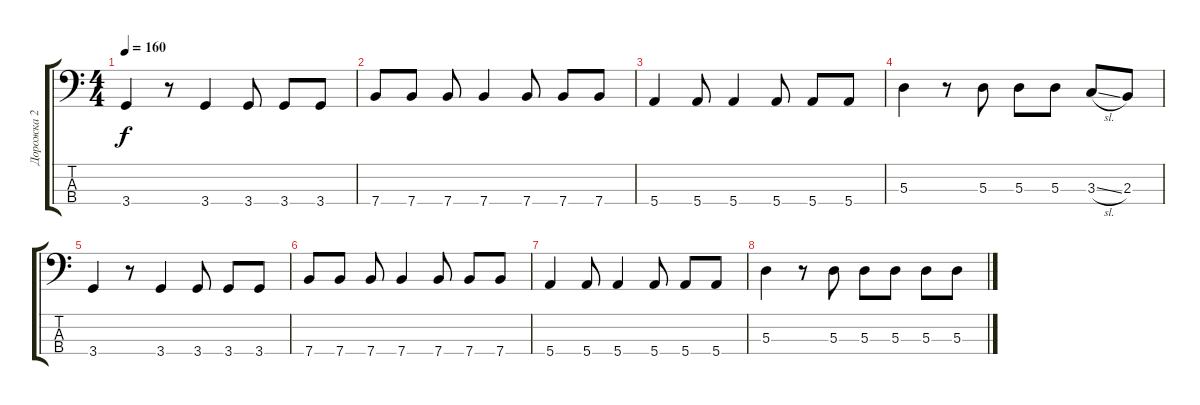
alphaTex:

\track ("Дорожка 2" "Дорожка 2") {instrument electricbasspick}
\staff {score tabs}
\tuning (G2 D2 A1 E1) {hide}
\ts (4 4)
\tempo 160
\clef f4
\ks c
3.4.4{dy f} r.8 3.4.4 3.4.8 3.4.8 3.4.8 |
7.4.8 7.4.8 7.4.8 7.4.4 7.4.8 7.4.8 7.4.8 |
5.4.4 5.4.8 5.4.4 5.4.8 5.4.8 5.4.8 |
5.3.4 r.8 5.3.8 5.3.8 5.3.8 3.3{sl}.8 2.3.8 |
3.4.4 r.8 3.4.4 3.4.8 3.4.8 3.4.8 |
7.4.8 7.4.8 7.4.8 7.4.4 7.4.8 7.4.8 7.4.8 |
5.4.4 5.4.8 5.4.4 5.4.8 5.4.8 5.4.8 |
5.3.4 r.8 5.3.8 5.3.8 5.3.8 5.3.8 5.3.8
